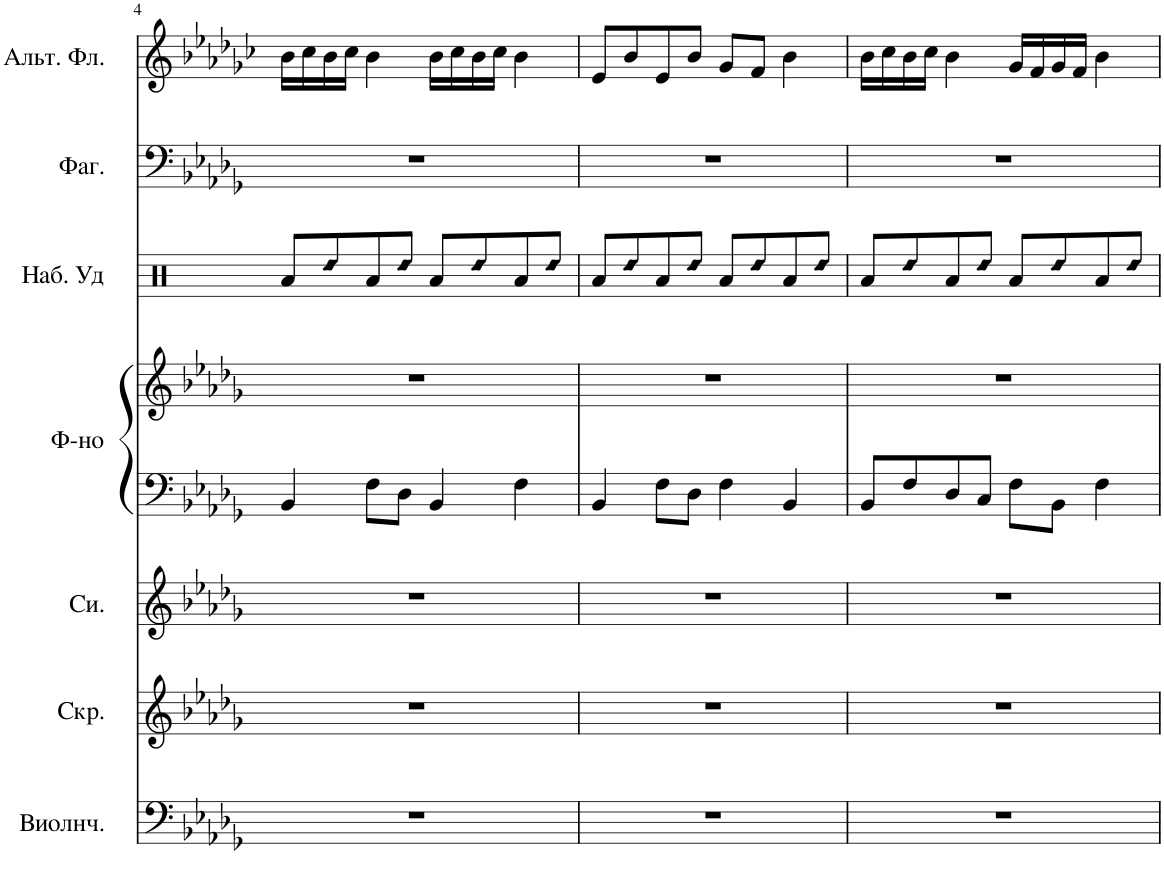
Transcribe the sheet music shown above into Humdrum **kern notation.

**kern	**kern	**kern	**kern	**kern	**kern	**kern	**kern
*part7	*part6	*part5	*part4	*part4	*part3	*part2	*part1
*staff8	*staff7	*staff6	*staff5	*staff4	*staff3	*staff2	*staff1
*I"Виолончель	*I"Скрипка	*I"Ситар	*I"Фортепиано	*	*I"Набор ударных	*I"Фагот	*I"Альтовая флейта
!!LO:PB:g=z
*clefF4	*clefG2	*clefG2	*clefF4	*clefG2	*clefX	*clefF4	*clefG2
*	*	*	*	*	*	*	*Trd3c5
*k[b-e-a-d-g-]	*k[b-e-a-d-g-]	*k[b-e-a-d-g-]	*k[b-e-a-d-g-]	*k[b-e-a-d-g-]	*k[]	*k[b-e-a-d-g-]	*k[b-e-a-d-g-c-]
*M4/4	*M4/4	*M4/4	*M4/4	*M4/4	*M4/4	*M4/4	*M4/4
=4	=4	=4	=4	=4	=4	=4	=4
1r	1r	1r	4BB-/	1r	8Ra/L	1r	16b-\LL
.	.	.	.	.	.	.	16cc-\
!	!	!	!	!	!LO:N:head=diamond	!	!
.	.	.	.	.	8Rdd/	.	16b-\
.	.	.	.	.	.	.	16cc-\JJ
.	.	.	8F\L	.	8Ra/	.	4b-\
!	!	!	!	!	!LO:N:head=diamond	!	!
.	.	.	8D-\J	.	8Rdd/J	.	.
.	.	.	4BB-/	.	8Ra/L	.	16b-\LL
.	.	.	.	.	.	.	16cc-\
!	!	!	!	!	!LO:N:head=diamond	!	!
.	.	.	.	.	8Rdd/	.	16b-\
.	.	.	.	.	.	.	16cc-\JJ
.	.	.	4F\	.	8Ra/	.	4b-\
!	!	!	!	!	!LO:N:head=diamond	!	!
.	.	.	.	.	8Rdd/J	.	.
=5	=5	=5	=5	=5	=5	=5	=5
1r	1r	1r	4BB-/	1r	8Ra/L	1r	8e-/L
!	!	!	!	!	!LO:N:head=diamond	!	!
.	.	.	.	.	8Rdd/	.	8b-/
.	.	.	8F\L	.	8Ra/	.	8e-/
!	!	!	!	!	!LO:N:head=diamond	!	!
.	.	.	8D-\J	.	8Rdd/J	.	8b-/J
.	.	.	4F\	.	8Ra/L	.	8g-/L
!	!	!	!	!	!LO:N:head=diamond	!	!
.	.	.	.	.	8Rdd/	.	8f/J
.	.	.	4BB-/	.	8Ra/	.	4b-\
!	!	!	!	!	!LO:N:head=diamond	!	!
.	.	.	.	.	8Rdd/J	.	.
=6	=6	=6	=6	=6	=6	=6	=6
1r	1r	1r	8BB-/L	1r	8Ra/L	1r	16b-\LL
.	.	.	.	.	.	.	16cc-\
!	!	!	!	!	!LO:N:head=diamond	!	!
.	.	.	8F/	.	8Rdd/	.	16b-\
.	.	.	.	.	.	.	16cc-\JJ
.	.	.	8D-/	.	8Ra/	.	4b-\
!	!	!	!	!	!LO:N:head=diamond	!	!
.	.	.	8C/J	.	8Rdd/J	.	.
.	.	.	8F\L	.	8Ra/L	.	16g-/LL
.	.	.	.	.	.	.	16f/
!	!	!	!	!	!LO:N:head=diamond	!	!
.	.	.	8BB-\J	.	8Rdd/	.	16g-/
.	.	.	.	.	.	.	16f/JJ
.	.	.	4F\	.	8Ra/	.	4b-\
!	!	!	!	!	!LO:N:head=diamond	!	!
.	.	.	.	.	8Rdd/J	.	.
=	=	=	=	=	=	=	=
*-	*-	*-	*-	*-	*-	*-	*-
